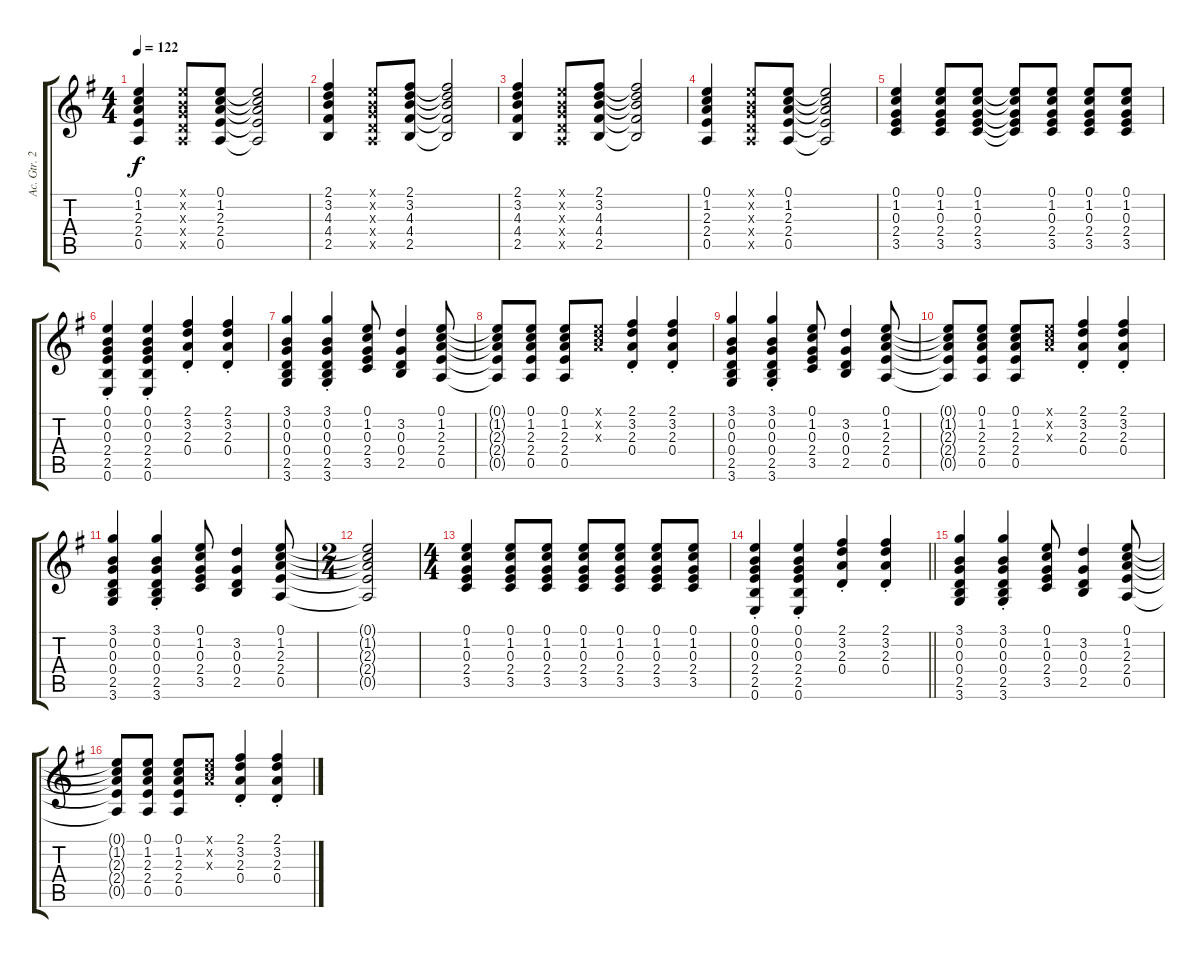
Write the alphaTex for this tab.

\track ("Ac. Gtr. 2" "Ac. Gtr. 2") {instrument acousticguitarnylon}
\staff {score tabs}
\tuning (E4 B3 G3 D3 A2 E2) {hide}
\ts (4 4)
\tempo 122
\clef g2
\ks g
(0.1 1.2 2.3 2.4 0.5).4{dy f} (0.1{x} 0.2{x} 0.3{x} 0.4{x} 0.5{x}).8 (0.1 1.2 2.3 2.4 0.5).8 (0.1{t} 1.2{t} 2.3{t} 2.4{t} 0.5{t}).2 |
(2.1 3.2 4.3 4.4 2.5).4 (0.1{x} 0.2{x} 0.3{x} 0.4{x} 0.5{x}).8 (2.1 3.2 4.3 4.4 2.5).8 (2.1{t} 3.2{t} 4.3{t} 4.4{t} 2.5{t}).2 |
(2.1 3.2 4.3 4.4 2.5).4 (0.1{x} 0.2{x} 0.3{x} 0.4{x} 0.5{x}).8 (2.1 3.2 4.3 4.4 2.5).8 (2.1{t} 3.2{t} 4.3{t} 4.4{t} 2.5{t}).2 |
(0.1 1.2 2.3 2.4 0.5).4 (0.1{x} 0.2{x} 0.3{x} 0.4{x} 0.5{x}).8 (0.1 1.2 2.3 2.4 0.5).8 (0.1{t} 1.2{t} 2.3{t} 2.4{t} 0.5{t}).2 |
(0.1 1.2 0.3 2.4 3.5).4 (0.1 1.2 0.3 2.4 3.5).8 (0.1 1.2 0.3 2.4 3.5).8 (0.1{t} 1.2{t} 0.3{t} 2.4{t} 3.5{t}).8 (0.1 1.2 0.3 2.4 3.5).8 (0.1 1.2 0.3 2.4 3.5).8 (0.1 1.2 0.3 2.4 3.5).8 |
(0.1{st} 0.2{st} 0.3{st} 2.4{st} 2.5{st} 0.6{st}).4 (0.1{st} 0.2{st} 0.3{st} 2.4{st} 2.5{st} 0.6{st}).4 (2.1{st} 3.2{st} 2.3{st} 0.4{st}).4 (2.1{st} 3.2{st} 2.3{st} 0.4{st}).4 |
(3.1 0.2 0.3 0.4 2.5 3.6).4 (3.1{st} 0.2{st} 0.3{st} 0.4{st} 2.5{st} 3.6{st}).4 (0.1 1.2 0.3 2.4 3.5).8 (3.2 0.3 0.4 2.5).4 (0.1 1.2 2.3 2.4 0.5).8 |
(0.1{t} 1.2{t} 2.3{t} 2.4{t} 0.5{t}).8 (0.1 1.2 2.3 2.4 0.5).8 (0.1 1.2 2.3 2.4 0.5).8 (0.1{x} 1.2{x} 2.3{x}).8 (2.1{st} 3.2{st} 2.3{st} 0.4{st}).4 (2.1{st} 3.2{st} 2.3{st} 0.4{st}).4 |
(3.1 0.2 0.3 0.4 2.5 3.6).4 (3.1{st} 0.2{st} 0.3{st} 0.4{st} 2.5{st} 3.6{st}).4 (0.1 1.2 0.3 2.4 3.5).8 (3.2 0.3 0.4 2.5).4 (0.1 1.2 2.3 2.4 0.5).8 |
(0.1{t} 1.2{t} 2.3{t} 2.4{t} 0.5{t}).8 (0.1 1.2 2.3 2.4 0.5).8 (0.1 1.2 2.3 2.4 0.5).8 (0.1{x} 1.2{x} 2.3{x}).8 (2.1{st} 3.2{st} 2.3{st} 0.4{st}).4 (2.1{st} 3.2{st} 2.3{st} 0.4{st}).4 |
(3.1 0.2 0.3 0.4 2.5 3.6).4 (3.1{st} 0.2{st} 0.3{st} 0.4{st} 2.5{st} 3.6{st}).4 (0.1 1.2 0.3 2.4 3.5).8 (3.2 0.3 0.4 2.5).4 (0.1 1.2 2.3 2.4 0.5).8 |
\ts (2 4)
(0.1{t} 1.2{t} 2.3{t} 2.4{t} 0.5{t}).2 |
\ts (4 4)
(0.1 1.2 0.3 2.4 3.5).4 (0.1 1.2 0.3 2.4 3.5).8 (0.1 1.2 0.3 2.4 3.5).8 (0.1 1.2 0.3 2.4 3.5).8 (0.1 1.2 0.3 2.4 3.5).8 (0.1 1.2 0.3 2.4 3.5).8 (0.1 1.2 0.3 2.4 3.5).8 |
\barLineRight lightlight
(0.1{st} 0.2{st} 0.3{st} 2.4{st} 2.5{st} 0.6{st}).4 (0.1{st} 0.2{st} 0.3{st} 2.4{st} 2.5{st} 0.6{st}).4 (2.1{st} 3.2{st} 2.3{st} 0.4{st}).4 (2.1{st} 3.2{st} 2.3{st} 0.4{st}).4 |
(3.1 0.2 0.3 0.4 2.5 3.6).4 (3.1{st} 0.2{st} 0.3{st} 0.4{st} 2.5{st} 3.6{st}).4 (0.1 1.2 0.3 2.4 3.5).8 (3.2 0.3 0.4 2.5).4 (0.1 1.2 2.3 2.4 0.5).8 |
(0.1{t} 1.2{t} 2.3{t} 2.4{t} 0.5{t}).8 (0.1 1.2 2.3 2.4 0.5).8 (0.1 1.2 2.3 2.4 0.5).8 (0.1{x} 1.2{x} 2.3{x}).8 (2.1{st} 3.2{st} 2.3{st} 0.4{st}).4 (2.1{st} 3.2{st} 2.3{st} 0.4{st}).4
